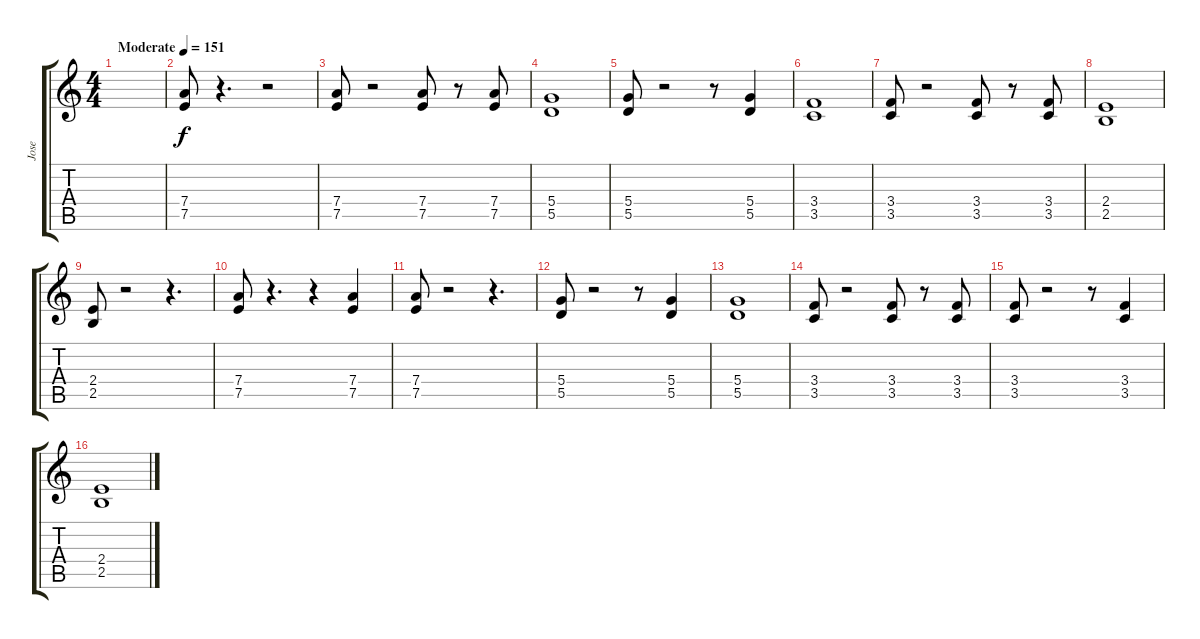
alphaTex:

\track ("Jose" "Jose") {instrument distortionguitar}
\staff {score tabs}
\tuning (E4 B3 G3 D3 A2 E2) {hide}
\ts (4 4)
\tempo (151 "Moderate")
\clef g2
\ks c
|
(7.4 7.5).8 r.4{d} r.2 |
(7.4 7.5).8 r.2 (7.4 7.5).8 r.8 (7.4 7.5).8 |
(5.4 5.5).1 |
(5.4 5.5).8 r.2 r.8 (5.4 5.5).4 |
(3.4 3.5).1 |
(3.4 3.5).8 r.2 (3.4 3.5).8 r.8 (3.4 3.5).8 |
(2.4 2.5).1 |
(2.4 2.5).8 r.2 r.4{d} |
(7.4 7.5).8 r.4{d} r.4 (7.4 7.5).4 |
(7.4 7.5).8 r.2 r.4{d} |
(5.4 5.5).8 r.2 r.8 (5.4 5.5).4 |
(5.4 5.5).1 |
(3.4 3.5).8 r.2 (3.4 3.5).8 r.8 (3.4 3.5).8 |
(3.4 3.5).8 r.2 r.8 (3.4 3.5).4 |
(2.4 2.5).1
